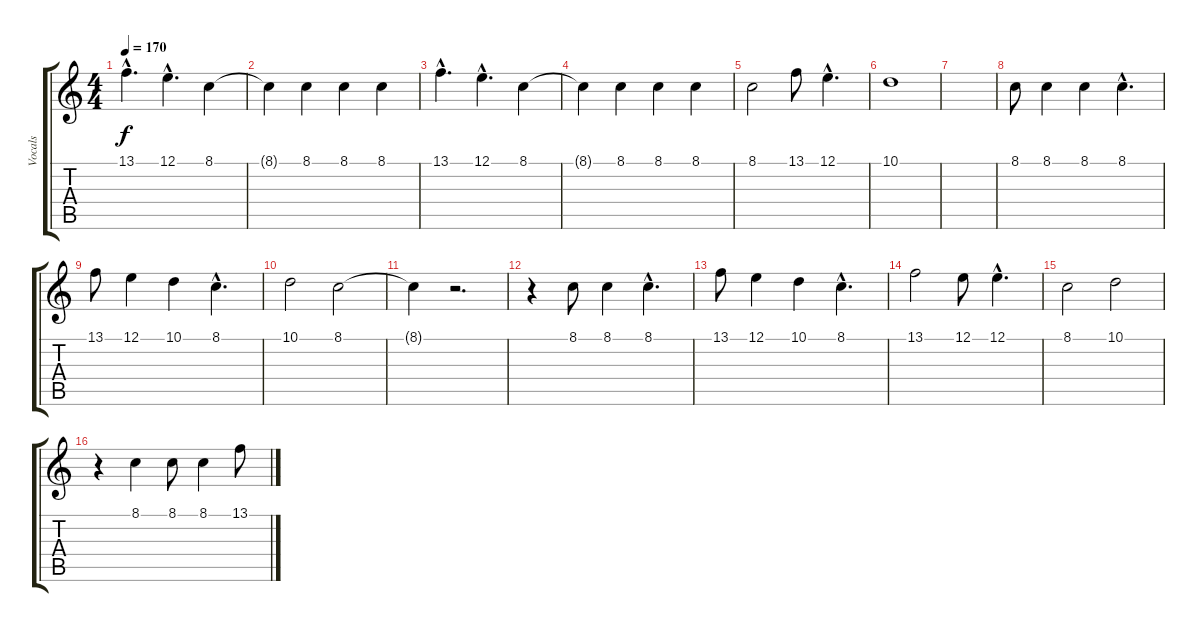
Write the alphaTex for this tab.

\track ("Vocals" "Vocals") {instrument oboe}
\staff {score tabs}
\tuning (E4 B3 G3 D3 A2 E2) {hide}
\ts (4 4)
\tempo 170
\clef g2
\ks c
13.1{hac}.4{d dy f} 12.1{hac}.4{d} 8.1.4 |
8.1{t}.4 8.1.4 8.1.4 8.1.4 |
13.1{hac}.4{d} 12.1{hac}.4{d} 8.1.4 |
8.1{t}.4 8.1.4 8.1.4 8.1.4 |
8.1.2 13.1.8 12.1{hac}.4{d} |
10.1.1 |
|
8.1.8 8.1.4 8.1.4 8.1{hac}.4{d} |
13.1.8 12.1.4 10.1.4 8.1{hac}.4{d} |
10.1.2 8.1.2 |
8.1{t}.4 r.2{d} |
r.4 8.1.8 8.1.4 8.1{hac}.4{d} |
13.1.8 12.1.4 10.1.4 8.1{hac}.4{d} |
13.1.2 12.1.8 12.1{hac}.4{d} |
8.1.2 10.1.2 |
r.4 8.1.4 8.1.8 8.1.4 13.1.8
